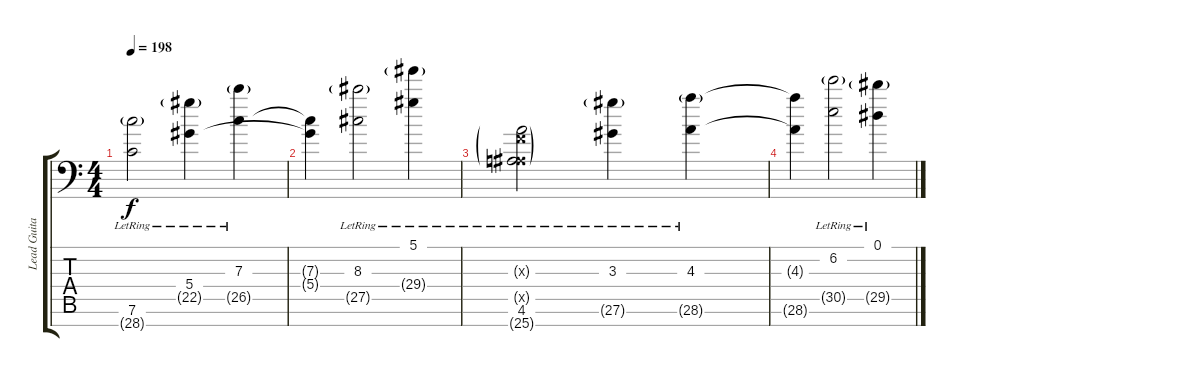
\track ("Lead Guitar #1" "Lead Guita") {instrument electricguitarjazz}
\staff {score tabs}
\tuning (Eb4 Bb3 F3 Eb3 Bb2 F2 Ab1) {hide}
\ts (4 4)
\tempo 198
\clef f4
\ks c
(7.6{lr} 28.7{g lr}).2{dy f} (5.4{lr} 22.5{g lr}).4 (7.3{lr} 26.5{g lr}).4 |
(7.3{t} 5.4{t}).4 (8.3{lr} 27.5{g lr}).2 (5.1{lr} 29.4{g lr}).4 |
(0.3{g x} 0.5{g x} 4.6{lr} 25.7{g lr}).2 (3.3{lr} 27.6{g lr}).4 (4.3{lr} 28.6{g lr}).4 |
(4.3{t} 28.6{t}).4 (6.2{lr} 30.5{g lr}).2 (0.1{lr} 29.5{g lr}).4
